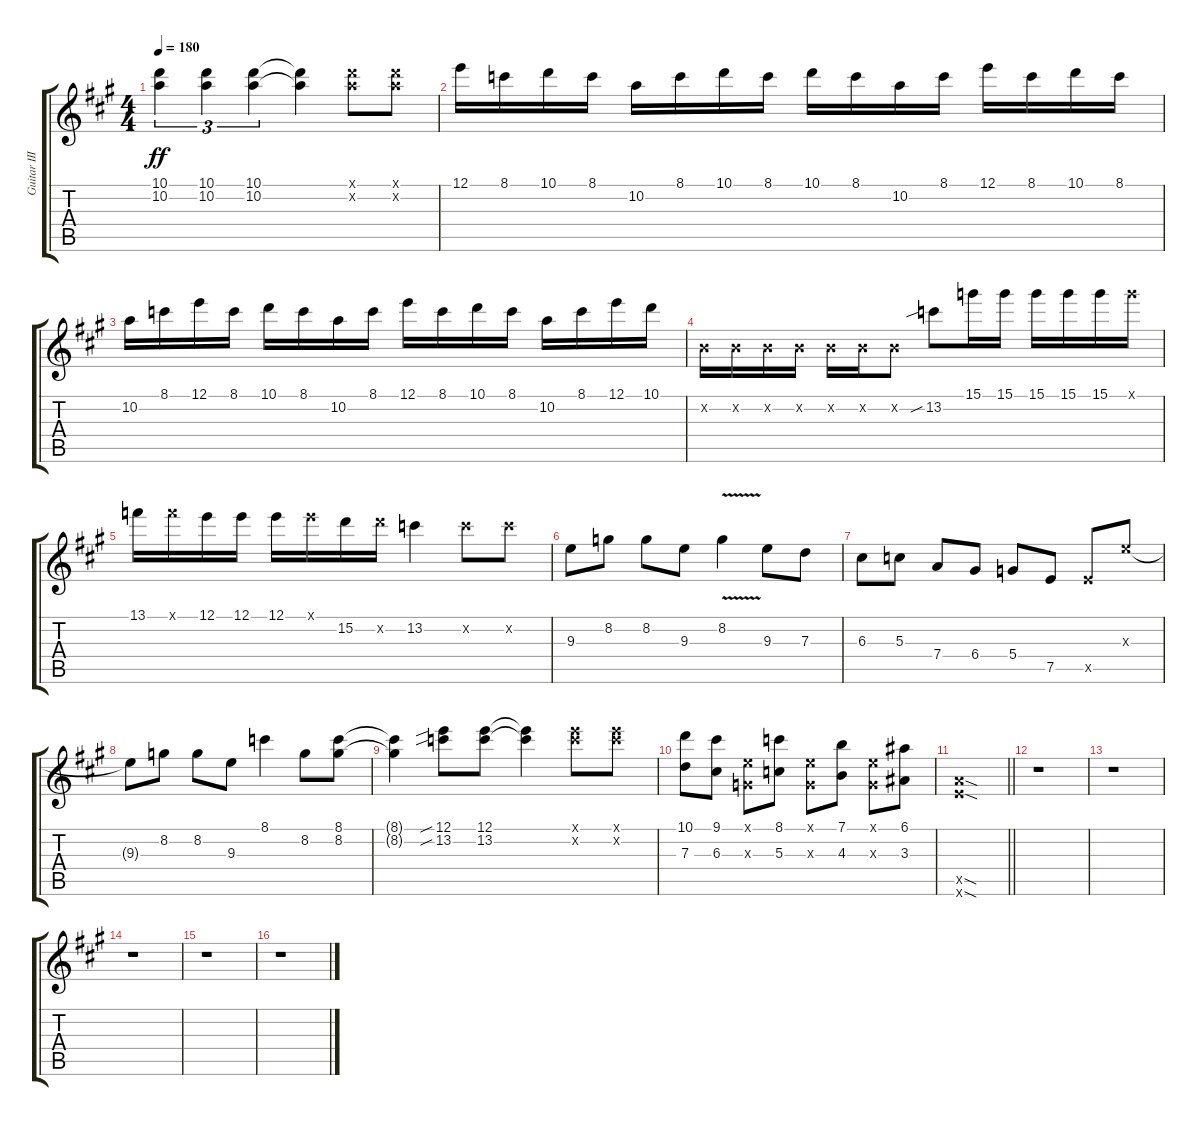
\track ("Guitar III" "Guitar III") {instrument overdrivenguitar}
\staff {score tabs}
\tuning (E4 B3 G3 D3 A2 E2) {hide}
\ts (4 4)
\tempo 180
\clef g2
\ks a
(10.1 10.2).4{tu (3 2) dy ff} (10.1 10.2).4{tu (3 2)} (10.1 10.2).4{tu (3 2)} (10.1{t} 10.2{t}).4 (10.1{x} 10.2{x}).8 (10.1{x} 10.2{x}).8 |
12.1.16 8.1.16 10.1.16 8.1.16 10.2.16 8.1.16 10.1.16 8.1.16 10.1.16 8.1.16 10.2.16 8.1.16 12.1.16 8.1.16 10.1.16 8.1.16 |
10.2.16 8.1.16 12.1.16 8.1.16 10.1.16 8.1.16 10.2.16 8.1.16 12.1.16 8.1.16 10.1.16 8.1.16 10.2.16 8.1.16 12.1.16 10.1.16 |
0.2{x}.16 0.2{x}.16 0.2{x}.16 0.2{x}.16 0.2{x}.16 0.2{x}.16 0.2{x}.8 13.2{sib}.8 15.1.16 15.1.16 15.1.16 15.1.16 15.1.16 15.1{x}.16 |
13.1.16 13.1{x}.16 12.1.16 12.1.16 12.1.16 12.1{x}.16 15.2.16 15.2{x}.16 13.2.4 13.2{x}.8 13.2{x}.8 |
9.3.8 8.2.8 8.2.8 9.3.8 8.2{v}.4 9.3.8 7.3.8 |
6.3.8 5.3.8 7.4.8 6.4.8 5.4.8 7.5.8 7.5{x}.8 9.3{x}.8 |
9.3{t}.8 8.2.8 8.2.8 9.3.8 8.1.4 8.2.8 (8.1 8.2).8 |
(8.1{t} 8.2{t}).4 (12.1{sib} 13.2{sib}).8 (12.1 13.2).8 (12.1{t} 13.2{t}).4 (12.1{x} 13.2{x}).8 (12.1{x} 13.2{x}).8 |
(10.1 7.3).8 (9.1 6.3).8 (0.1{x} 0.3{x}).8 (8.1 5.3).8 (0.1{x} 0.3{x}).8 (7.1 4.3).8 (0.1{x} 0.3{x}).8 (6.1 3.3).8 |
\barLineRight lightlight
(12.5{sod x} 12.6{sod x}).1 |
\section ("" "")
r.1 |
r.1 |
r.1 |
r.1 |
r.1
